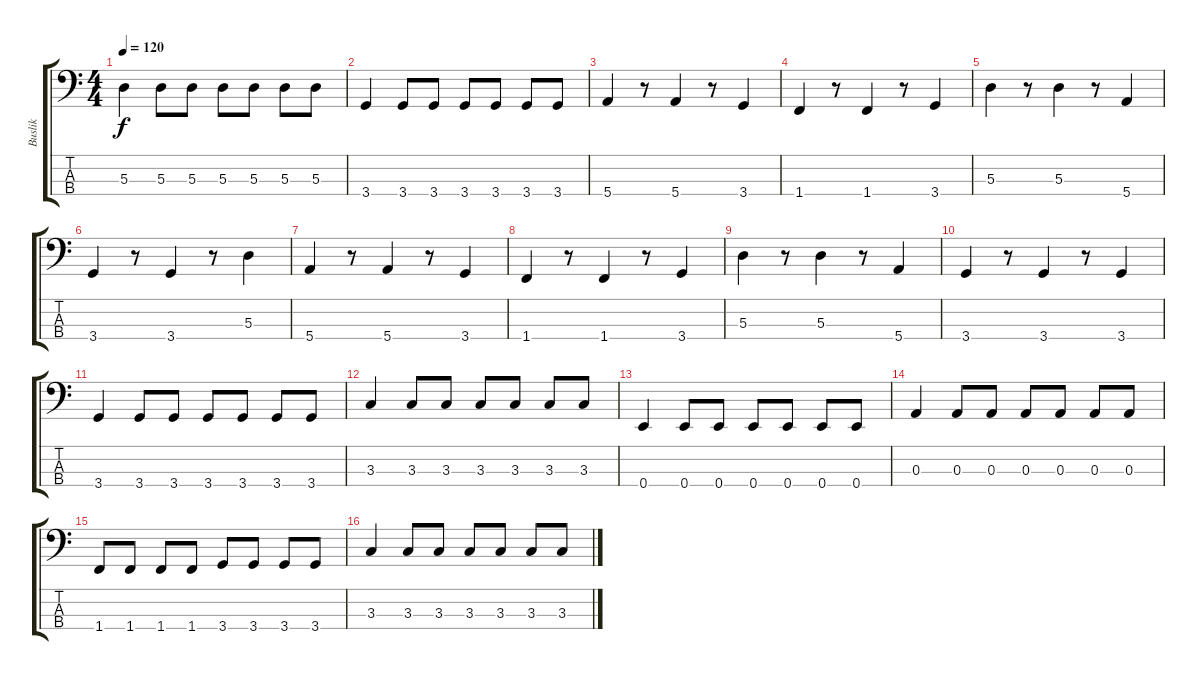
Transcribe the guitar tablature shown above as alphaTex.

\track ("Buslik" "Buslik") {instrument electricbasspick}
\staff {score tabs}
\tuning (G2 D2 A1 E1) {hide}
\ts (4 4)
\tempo 120
\clef f4
\ks c
5.3.4{dy f} 5.3.8 5.3.8 5.3.8 5.3.8 5.3.8 5.3.8 |
3.4.4 3.4.8 3.4.8 3.4.8 3.4.8 3.4.8 3.4.8 |
5.4.4 r.8 5.4.4 r.8 3.4.4 |
1.4.4 r.8 1.4.4 r.8 3.4.4 |
5.3.4 r.8 5.3.4 r.8 5.4.4 |
3.4.4 r.8 3.4.4 r.8 5.3.4 |
5.4.4 r.8 5.4.4 r.8 3.4.4 |
1.4.4 r.8 1.4.4 r.8 3.4.4 |
5.3.4 r.8 5.3.4 r.8 5.4.4 |
3.4.4 r.8 3.4.4 r.8 3.4.4 |
3.4.4 3.4.8 3.4.8 3.4.8 3.4.8 3.4.8 3.4.8 |
3.3.4 3.3.8 3.3.8 3.3.8 3.3.8 3.3.8 3.3.8 |
0.4.4 0.4.8 0.4.8 0.4.8 0.4.8 0.4.8 0.4.8 |
0.3.4 0.3.8 0.3.8 0.3.8 0.3.8 0.3.8 0.3.8 |
1.4.8 1.4.8 1.4.8 1.4.8 3.4.8 3.4.8 3.4.8 3.4.8 |
3.3.4 3.3.8 3.3.8 3.3.8 3.3.8 3.3.8 3.3.8
